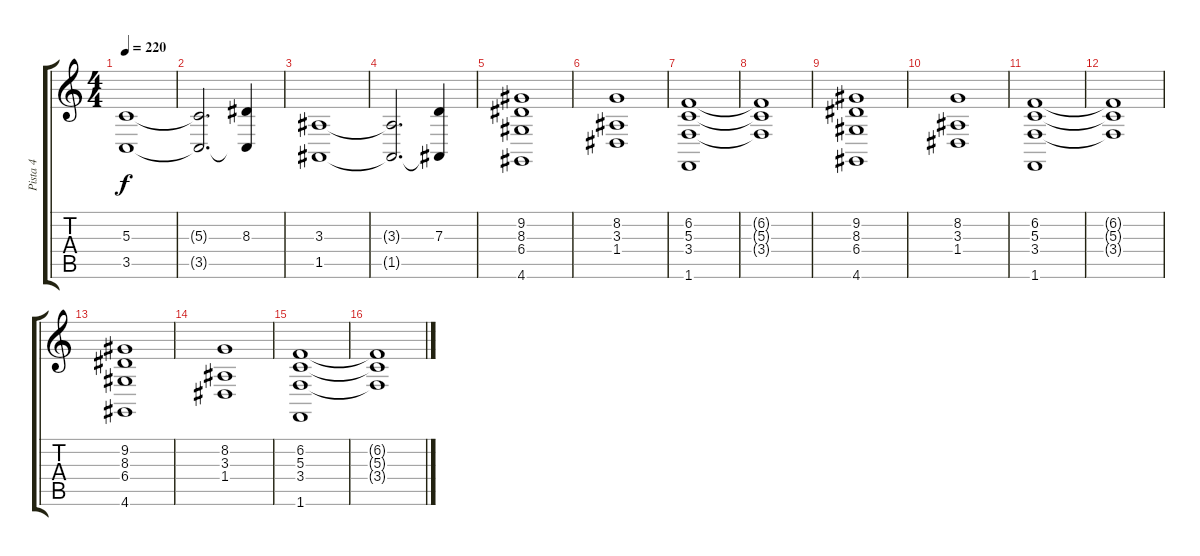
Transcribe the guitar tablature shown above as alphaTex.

\track ("Pista 4" "Pista 4") {instrument stringensemble1}
\staff {score tabs}
\tuning (E4 B3 G3 D3 A2 E2) {hide}
\ts (4 4)
\tempo 220
\clef g2
\ks c
(5.3 3.5).1{dy f} |
(5.3{t} 3.5{t}).2{d} (8.3 3.5{t}).4 |
(3.3 1.5).1 |
(3.3{t} 1.5{t}).2{d} (7.3 1.5{t}).4 |
(9.2 8.3 6.4 4.6).1 |
(8.2 3.3 1.4).1 |
(6.2 5.3 3.4 1.6).1 |
(6.2{t} 5.3{t} 3.4{t}).1 |
(9.2 8.3 6.4 4.6).1 |
(8.2 3.3 1.4).1 |
(6.2 5.3 3.4 1.6).1 |
(6.2{t} 5.3{t} 3.4{t}).1 |
(9.2 8.3 6.4 4.6).1 |
(8.2 3.3 1.4).1 |
(6.2 5.3 3.4 1.6).1 |
(6.2{t} 5.3{t} 3.4{t}).1
